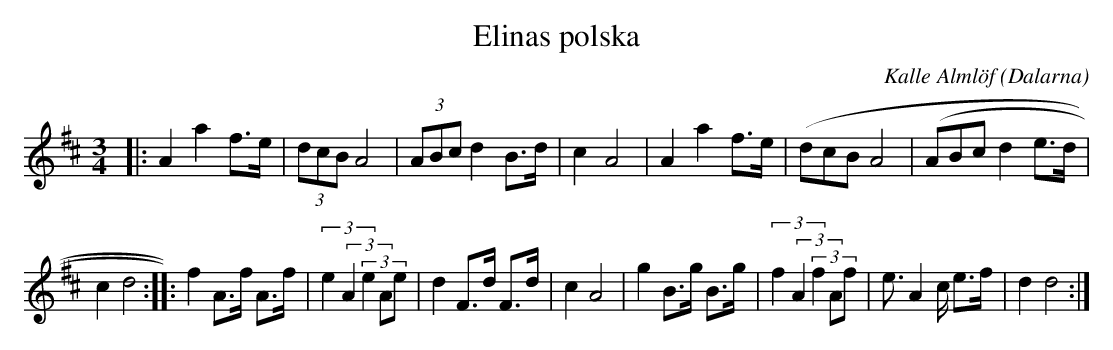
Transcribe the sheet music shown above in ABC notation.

X:1
T:Elinas polska
C:Kalle Almlöf
O:Dalarna
M:3/4
L:1/8
K:D
|:A2 a2 f3/2e/ |(3dcB A4 |(3ABc d2 B3/2d/ |c2 A4 |A2 a2 f3/2e/ |(dcB A4 |(ABc d2 e3/2d/ |
c2 d4 ::f2 A3/2f/ A3/2f/ |(3e2(3A2(3e2 Ae |d2 F3/2d/ F3/2d/ |c2 A4 |g2 B3/2g/ B3/2g/ |(3f2(3A2(3f2 Af |e3/2 A2 c/ e3/2f/ |d2 d4 :|
